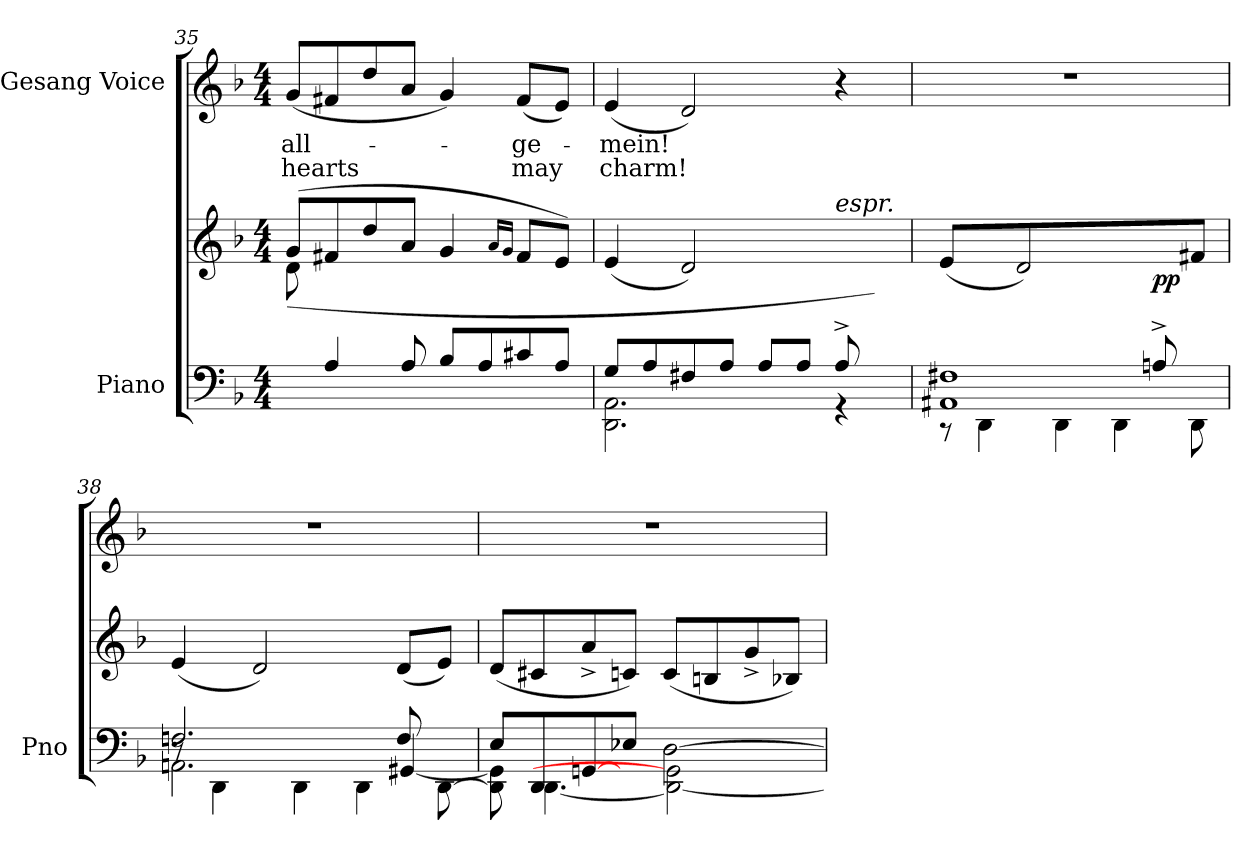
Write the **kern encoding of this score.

**kern	**kern	**dynam	**kern	**text	**text
*part2	*part2	*part2	*part1	*part1	*part1
*staff3	*staff2	*staff2/3	*staff1	*staff1	*staff1
*I"Piano	*	*	*I"Gesang Voice	*	*
*I'Pno	*	*	*	*	*
*clefF4	*clefG2	*	*clefG2	*	*
*k[b-]	*k[b-]	*	*k[b-]	*	*
*M4/4	*M4/4	*	*M4/4	*	*
=35	=35	=35	=35	=35	=35
*	*^	*	*	*	*
8ryy	(>8g/L	(<8d\	.	(8g/L	all-	hearts
4A/	8f#X/	2..ryy	.	8f#X/	.	.
.	8dd/	.	.	8dd/	.	.
8A/	8a/J	.	.	8a/J	.	.
8B-/L	4g/	.	.	4g/)	.	.
8A/	.	.	.	.	.	.
.	16qa/LL	.	.	.	.	.
.	16qg/JJ	.	.	.	.	.
8c#X/	8f#/L	.	.	(8f#/L	-ge-	may
8A/J)	8e/J)	.	.	8e/J)	.	.
=36	=36	=36	=36	=36	=36	=36
*^	*	*	*	*	*	*
8G/L	2.DD\ 2.AA\	(4e/	2..ryy	.	(4e/	-mein!	charm!
8A/	.	.	.	.	.	.	.
8F#X/	.	2d/)	.	.	2d/)	.	.
8A/J	.	.	.	.	.	.	.
8A/L	.	.	.	.	.	.	.
8A/J	.	.	.	.	.	.	.
!	!	!LO:TX:i:t=espr.	!	!	!	!	!
(8A^>/L	4r	4ryy	.	.	4r	.	.
8ryy	.	.	8f#X\J)	.	.	.	.
*	*	*v	*v	*	*	*	*
=37	=37	=37	=37	=37	=37	=37
*	*^	*	*	*	*	*
2.ryy	1AA#X 1F#X	8r	(4e/	.	1r	.	.
.	.	4DD\	.	.	.	.	.
.	.	.	2d/)	.	.	.	.
.	.	4DD\	.	.	.	.	.
.	.	4DD\	.	.	.	.	.
!	!	!	!	!LO:DY:b	!	!	!
(8An^>/L	.	.	8ryy	pp	.	.	.
8ryy	.	8DD\	8f#X\J)	.	.	.	.
=38	=38	=38	=38	=38	=38	=38	=38
2.Fn/	2.AAn\	8r	(4e/	.	1r	.	.
.	.	4DD\	.	.	.	.	.
.	.	.	2d/)	.	.	.	.
.	.	4DD\	.	.	.	.	.
.	.	4DD\	.	.	.	.	.
8F/	[4GG#X/	.	(>8d/L	.	.	.	.
8ryy	.	[8DD\	8e/J)	.	.	.	.
*	*v	*v	*	*	*	*	*
=39	=39	=39	=39	=39	=39	=39
8E/L	8DD\] 8GG#\]	(<8d/L	.	1r	.	.
8DD/	[<4.DD\	8c#X/	.	.	.	.
[<8GGn/	.	8a^/	.	.	.	.
8E-X/J	.	8cn/J)	.	.	.	.
[2D\	2DD\_ 2GG\]	(<8c/L	.	.	.	.
.	.	8Bn/	.	.	.	.
.	.	8g^/	.	.	.	.
.	.	8B-X/J)	.	.	.	.
*v	*v	*	*	*	*	*
=	=	=	=	=	=
*-	*-	*-	*-	*-	*-
